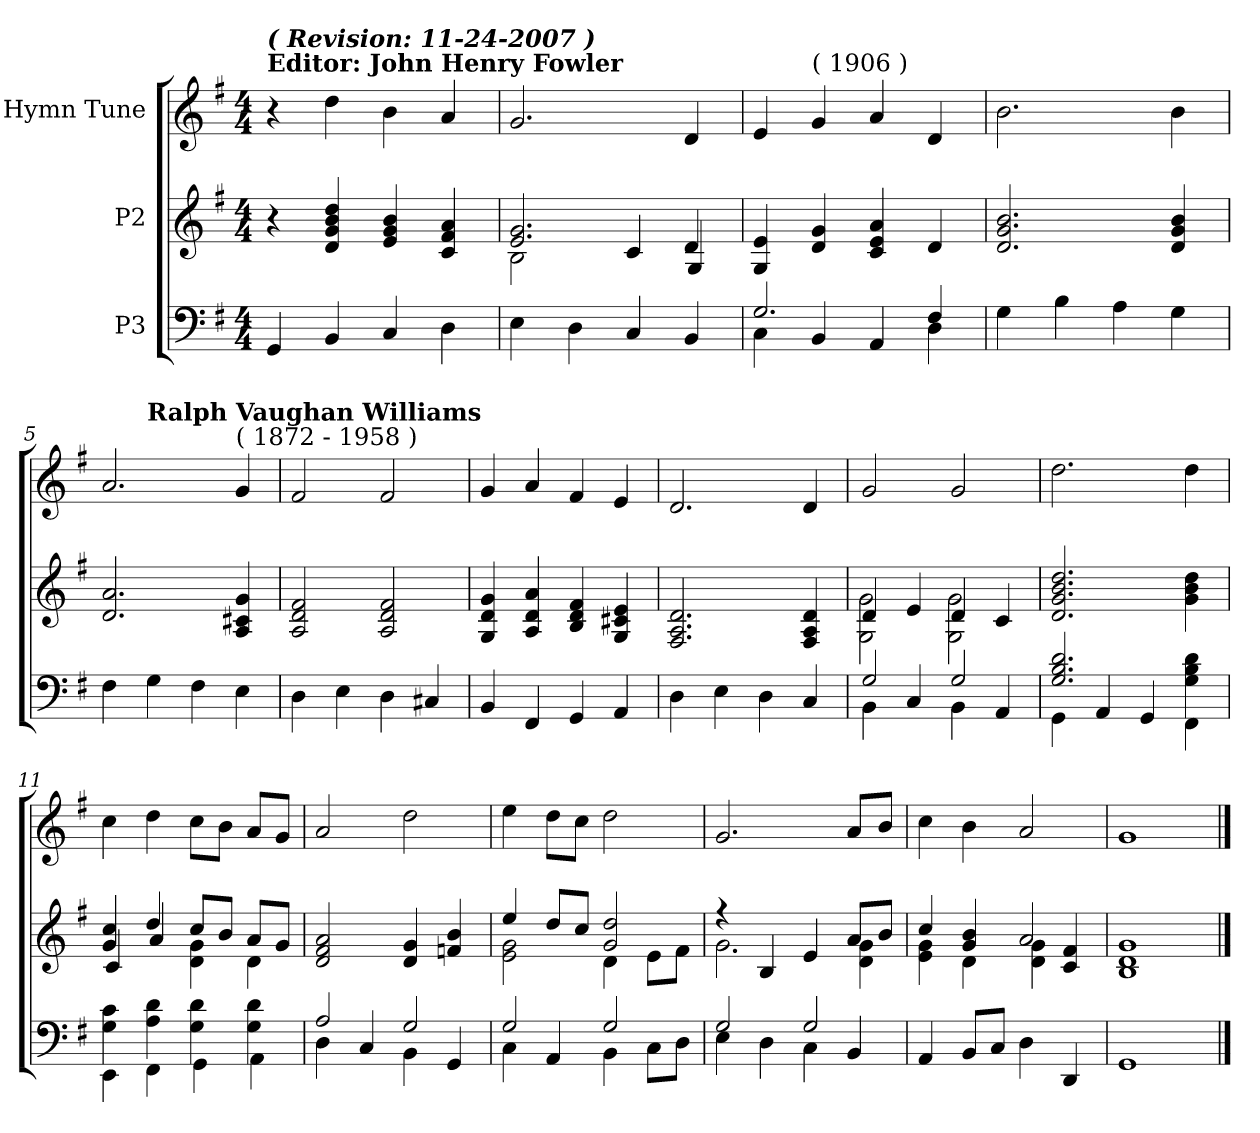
**kern	**kern	**kern
*part3	*part2	*part1
*staff3	*staff2	*staff1
*I"P3	*I"P2	*I"Hymn Tune
!!LO:PB:g=z
*clefF4	*clefG2	*clefG2
*k[f#]	*k[f#]	*k[f#]
*G:	*G:	*G:
*M4/4	*M4/4	*M4/4
*MM115	*MM115	*MM115
=1	=1	=1
!	!	!LO:TX:a:B:t=Editor&colon; John Henry Fowler
!	!	!LO:TX:a:Bi:t=( Revision&colon; 11-24-2007 )
4GGi/	4r	4r
4BBi/	4di/ 4gi 4bi 4ddi	4ddi\
4Ci/	4ei/ 4gi 4bi	4bi\
4Di\	4ci/ 4f#i 4ai	4ai/
=2	=2	=2
*	*^	*
4Ei\	2.ei/ 2.gi	2Bi\	2.gi/
4Di\	.	.	.
4Ci/	.	4ci/	.
4BBi/	4di/	4Gi/	4di/
*	*v	*v	*
=3	=3	=3
*^	*	*
2.Gi/	4Ci\	4Gi/ 4ei	4ei/
!	!	!	!LO:TX:a:t=( 1906 )
.	4BBi/	4di/ 4gi	4gi/
.	4AAi/	4ci/ 4ei 4ai	4ai/
4F#i/	4Di\	4di/	4di/
*v	*v	*	*
=4	=4	=4
4Gi\	2.di/ 2.gi 2.bi	2.bi\
4Bi\	.	.
4Ai\	.	.
4Gi\	4di/ 4gi 4bi	4bi\
=5	=5	=5
*	*	*^
4F#i\	2.di/ 2.ai	2.ai/	4ryy
!	!	!	!LO:TX:a:B:t=Ralph Vaughan Williams
4Gi\	.	.	2.ryy
4F#i\	.	.	.
!	!	!LO:TX:a:t=( 1872 - 1958 )	!
4Ei\	4Ai/ 4c#Xi 4gi	4gi/	.
*	*	*v	*v
=6	=6	=6
4Di\	2Ai/ 2di 2f#i	2f#i/
4Ei\	.	.
4Di\	2Ai/ 2di 2f#i	2f#i/
4C#Xi/	.	.
!!LO:LB:g=z
=7	=7	=7
4BBi/	4Gi/ 4di 4gi	4gi/
4FF#i/	4Ai/ 4di 4ai	4ai/
4GGi/	4Bi/ 4di 4f#i	4f#i/
4AAi/	4Gi/ 4c#Xi 4ei	4ei/
=8	=8	=8
4Di\	2.F#i/ 2.Ai 2.di	2.di/
4Ei\	.	.
4Di\	.	.
4Ci/	4F#i/ 4Ai 4di	4di/
=9	=9	=9
*^	*^	*
2Gi/	4BBi\	4di/	2Gi\ 2gi	2gi/
.	4Ci/	4ei/	.	.
2Gi/	4BBi\	4di/	2Gi\ 2gi	2gi/
.	4AAi/	4ci/	.	.
*	*	*v	*v	*
=10	=10	=10	=10
2.Gi/ 2.Bi 2.di	4GGi\	2.di/ 2.gi 2.bi 2.ddi	2.ddi\
.	4AAi/	.	.
.	4GGi/	.	.
4Gi\ 4Bi 4di	4FF#i\	4gi\ 4bi 4ddi	4ddi\
=11	=11	=11	=11
*	*	*^	*
4Gi\ 4ci	4EEi\	4gi/ 4cci	4ci/	4cci\
4Ai\ 4di	4FF#i\	4ddi/	4ai/	4ddi\
4Gi\ 4di	4GGi\	8cci/L	4di\ 4gi	8cci\L
.	.	8bi/J	.	8bi\J
4Gi\ 4di	4AAi\	8ai/L	4di\	8ai/L
.	.	8gi/J	.	8gi/J
*	*	*v	*v	*
!!LO:LB:g=z
=12	=12	=12	=12
2Ai/	4Di\	2di/ 2f#i 2ai	2ai/
.	4Ci/	.	.
2Gi/	4BBi\	4di/ 4gi	2ddi\
.	4GGi/	4fni/ 4bi	.
=13	=13	=13	=13
*	*	*^	*
2Gi/	4Ci\	4eei/	2ei\ 2gi	4eei\
.	4AAi/	8ddi/L	.	8ddi\L
.	.	8cci/J	.	8cci\J
2Gi/	4BBi\	2gi/ 2ddi	4di\	2ddi\
.	8Ci\L	.	8ei\L	.
.	8Di\J	.	8f#i\J	.
=14	=14	=14	=14	=14
2Gi/	4Ei\	4r	2.gi\	2.gi/
.	4Di\	4Bi/	.	.
2Gi/	4Ci\	4ei/	.	.
.	4BBi/	8ai/L	4di\ 4gi	8ai/L
.	.	8bi/J	.	8bi/J
*v	*v	*	*	*
=15	=15	=15	=15
4AAi/	4cci/	4ei\ 4gi	4cci\
8BBi/L	4gi/ 4bi	4di\	4bi\
8Ci/J	.	.	.
4Di\	2ai/	4di\ 4gi	2ai/
4DDi/	.	4ci/ 4f#i	.
*	*v	*v	*
=16	=16	=16
1GGi	1Bi 1di 1gi	1gi
==	==	==
*-	*-	*-
